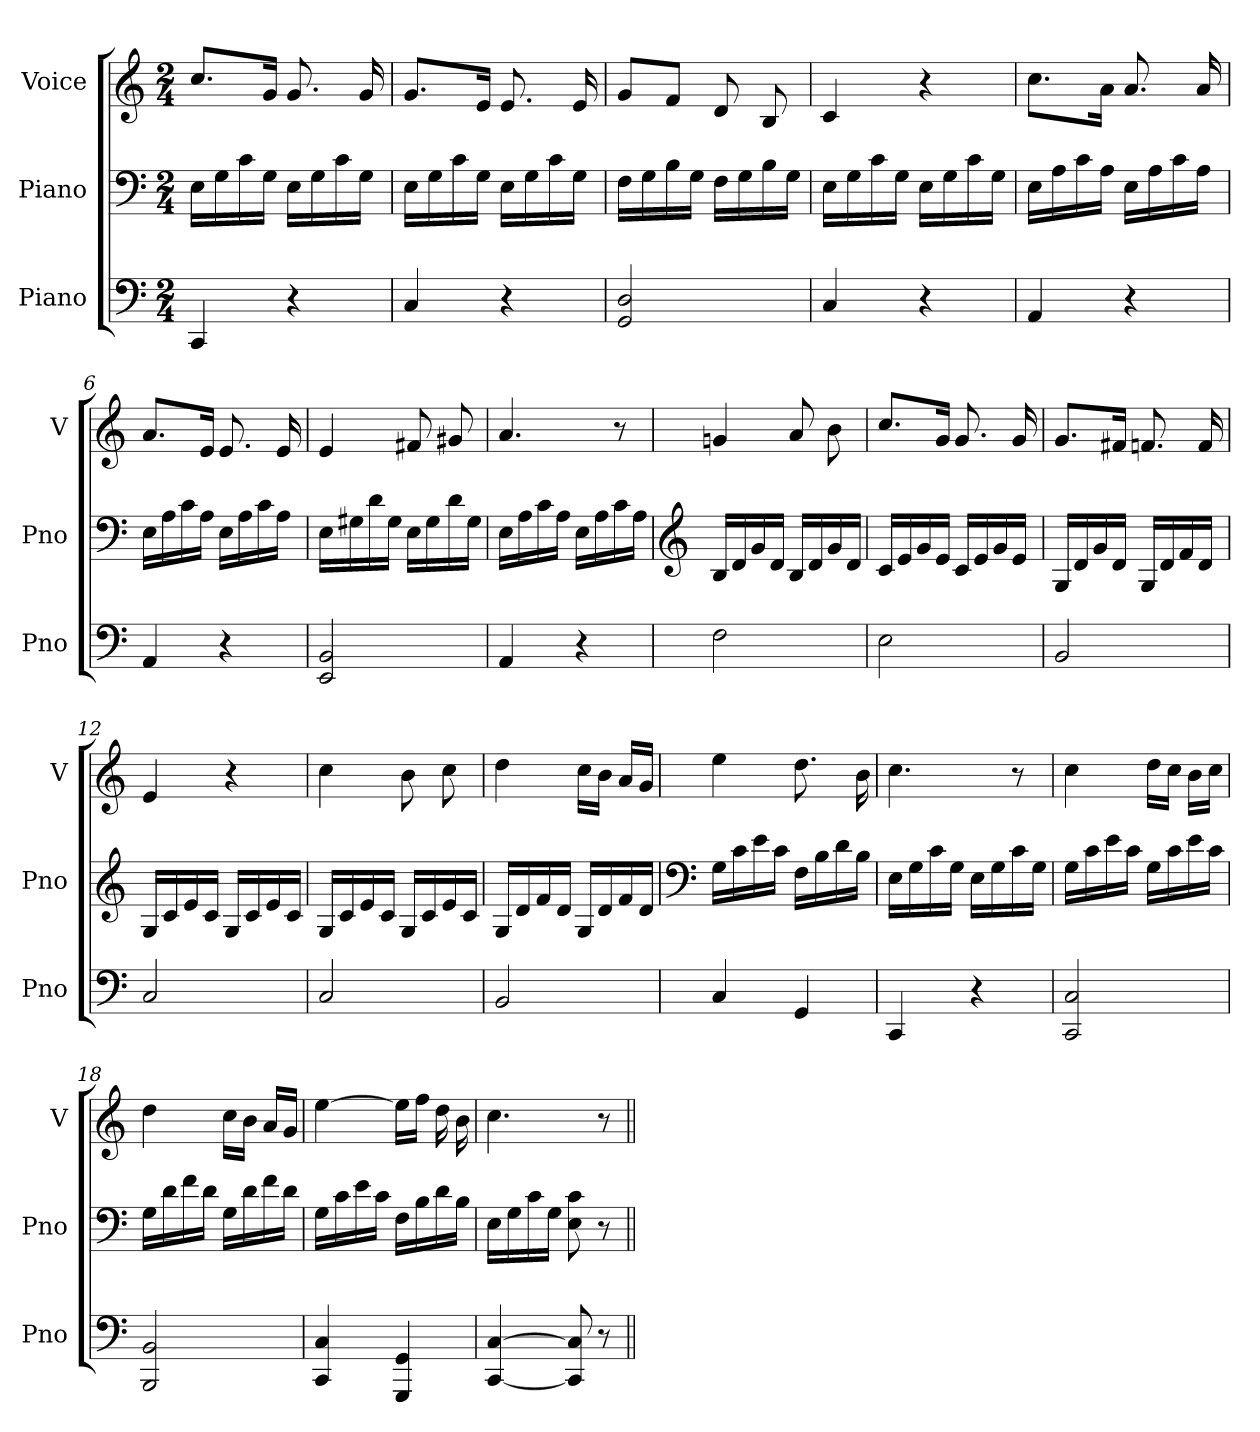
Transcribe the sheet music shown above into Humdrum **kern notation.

**kern	**kern	**kern
*part3	*part2	*part1
*staff3	*staff2	*staff1
*I"Piano	*I"Piano	*I"Voice
*I'Pno	*I'Pno	*I'V
*clefF4	*clefF4	*clefG2
*k[]	*k[]	*k[]
*M2/4	*M2/4	*M2/4
*MM60	*MM60	*MM60
=1	=1	=1
4CC/	16E\LL	8.cc/L
.	16G\	.
.	16c\	.
.	16G\JJ	16g/Jk
4r	16E\LL	8.g/
.	16G\	.
.	16c\	.
.	16G\JJ	16g/
=2	=2	=2
4C/	16E\LL	8.g/L
.	16G\	.
.	16c\	.
.	16G\JJ	16e/Jk
4r	16E\LL	8.e/
.	16G\	.
.	16c\	.
.	16G\JJ	16e/
=3	=3	=3
2GG/ 2D/	16F\LL	8g/L
.	16G\	.
.	16B\	8f/J
.	16G\JJ	.
.	16F\LL	8d/
.	16G\	.
.	16B\	8B/
.	16G\JJ	.
=4	=4	=4
4C/	16E\LL	4c/
.	16G\	.
.	16c\	.
.	16G\JJ	.
4r	16E\LL	4r
.	16G\	.
.	16c\	.
.	16G\JJ	.
=5	=5	=5
4AA/	16E\LL	8.cc\L
.	16A\	.
.	16c\	.
.	16A\JJ	16a\Jk
4r	16E\LL	8.a/
.	16A\	.
.	16c\	.
.	16A\JJ	16a/
!!LO:LB:g=z
=6	=6	=6
4AA/	16E\LL	8.a/L
.	16A\	.
.	16c\	.
.	16A\JJ	16e/Jk
4r	16E\LL	8.e/
.	16A\	.
.	16c\	.
.	16A\JJ	16e/
=7	=7	=7
2EE/ 2BB/	16E\LL	4e/
.	16G#X\	.
.	16d\	.
.	16G#\JJ	.
.	16E\LL	8f#X/
.	16G#\	.
.	16d\	8g#X/
.	16G#\JJ	.
=8	=8	=8
4AA/	16E\LL	4.a/
.	16A\	.
.	16c\	.
.	16A\JJ	.
4r	16E\LL	.
.	16A\	.
.	16c\	8r
.	16A\JJ	.
=9	=9	=9
*	*clefG2	*
2F\	16B/LL	4gn/
.	16d/	.
.	16g/	.
.	16d/JJ	.
.	16B/LL	8a/
.	16d/	.
.	16g/	8b\
.	16d/JJ	.
=10	=10	=10
2E\	16c/LL	8.cc/L
.	16e/	.
.	16g/	.
.	16e/JJ	16g/Jk
.	16c/LL	8.g/
.	16e/	.
.	16g/	.
.	16e/JJ	16g/
!!LO:LB:g=z
=11	=11	=11
2BB/	16G/LL	8.g/L
.	16d/	.
.	16g/	.
.	16d/JJ	16f#X/Jk
.	16G/LL	8.fn/
.	16d/	.
.	16f/	.
.	16d/JJ	16f/
=12	=12	=12
2C/	16G/LL	4e/
.	16c/	.
.	16e/	.
.	16c/JJ	.
.	16G/LL	4r
.	16c/	.
.	16e/	.
.	16c/JJ	.
=13	=13	=13
2C/	16G/LL	4cc\
.	16c/	.
.	16e/	.
.	16c/JJ	.
.	16G/LL	8b\
.	16c/	.
.	16e/	8cc\
.	16c/JJ	.
=14	=14	=14
2BB/	16G/LL	4dd\
.	16d/	.
.	16f/	.
.	16d/JJ	.
.	16G/LL	16cc\LL
.	16d/	16b\JJ
.	16f/	16a/LL
.	16d/JJ	16g/JJ
=15	=15	=15
*	*clefF4	*
4C/	16G\LL	4ee\
.	16c\	.
.	16e\	.
.	16c\JJ	.
4GG/	16F\LL	8.dd\
.	16B\	.
.	16d\	.
.	16B\JJ	16b\
!!LO:LB:g=z
=16	=16	=16
4CC/	16E\LL	4.cc\
.	16G\	.
.	16c\	.
.	16G\JJ	.
4r	16E\LL	.
.	16G\	.
.	16c\	8r
.	16G\JJ	.
=17	=17	=17
2CC/ 2C/	16G\LL	4cc\
.	16c\	.
.	16e\	.
.	16c\JJ	.
.	16G\LL	16dd\LL
.	16c\	16cc\JJ
.	16e\	16b\LL
.	16c\JJ	16cc\JJ
=18	=18	=18
2BBB/ 2BB/	16G\LL	4dd\
.	16d\	.
.	16f\	.
.	16d\JJ	.
.	16G\LL	16cc\LL
.	16d\	16b\JJ
.	16f\	16a/LL
.	16d\JJ	16g/JJ
=19	=19	=19
4CC/ 4C/	16G\LL	[4ee\
.	16c\	.
.	16e\	.
.	16c\JJ	.
4GGG/ 4GG/	16F\LL	16ee\LL]
.	16B\	16ff\JJ
.	16d\	16dd\
.	16B\JJ	16b\
=20	=20	=20
[4CC/ [4C/	16E\LL	4.cc\
.	16G\	.
.	16c\	.
.	16G\JJ	.
8CC/] 8C/]	8E\ 8c\	.
8r	8r	8r
=||	=||	=||
*-	*-	*-
